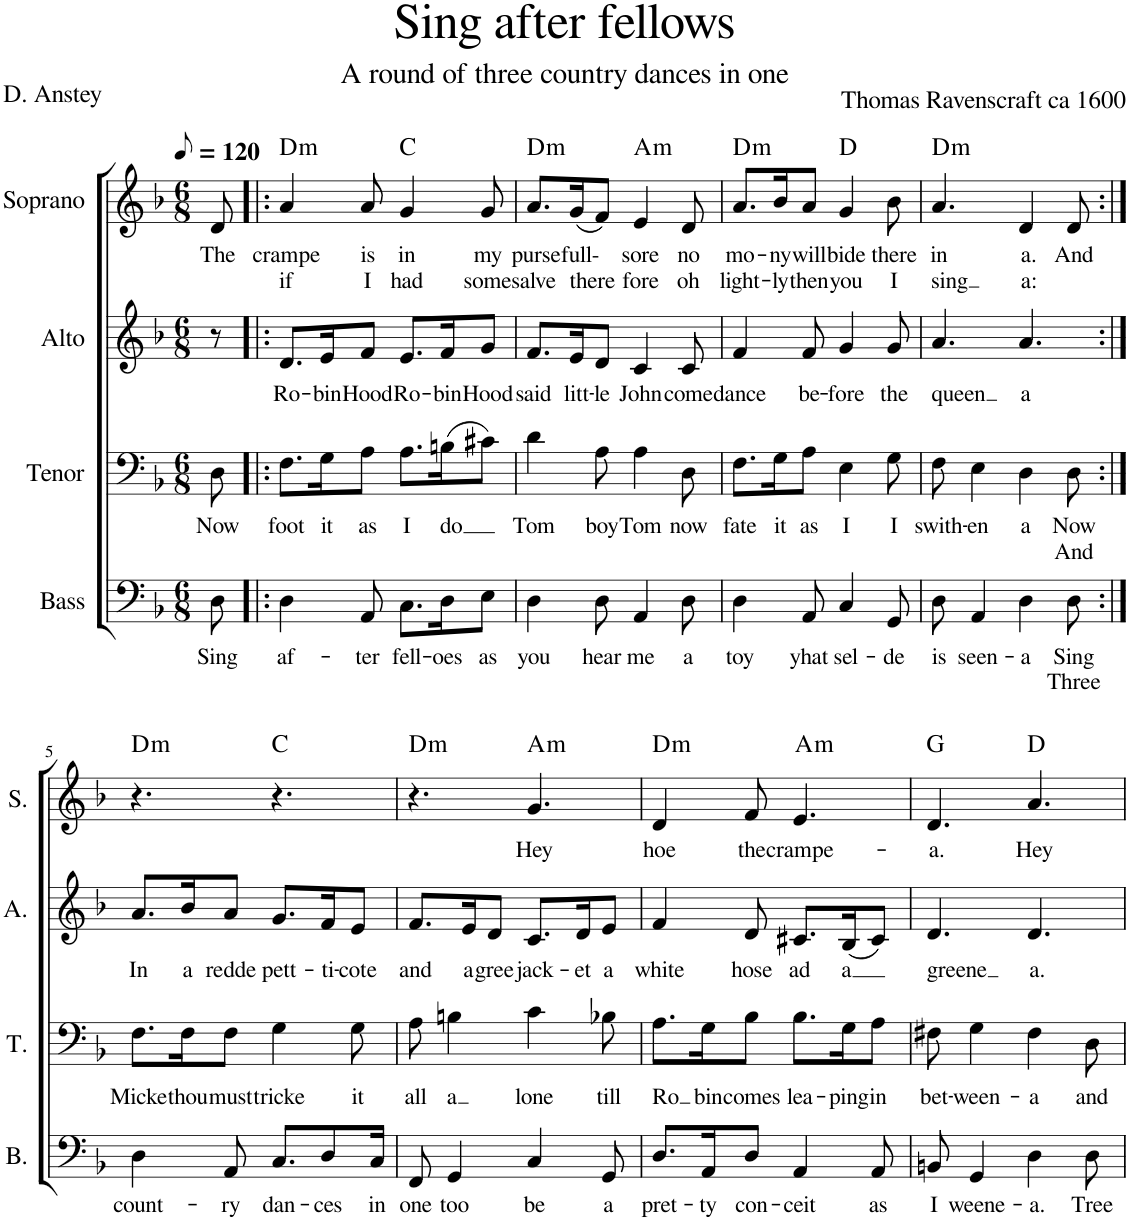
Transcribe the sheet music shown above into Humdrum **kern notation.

**kern	**text	**text	**kern	**text	**text	**kern	**text	**kern	**text	**text	**harte
*part4	*part4	*part4	*part3	*part3	*part3	*part2	*part2	*part1	*part1	*part1	*part1
*staff4	*staff4	*staff4	*staff3	*staff3	*staff3	*staff2	*staff2	*staff1	*staff1	*staff1	*
*I"Bass	*	*	*I"Tenor	*	*	*I"Alto	*	*I"Soprano	*	*	*
*I'B.	*	*	*I'T.	*	*	*I'A.	*	*I'S.	*	*	*
*clefF4	*	*	*clefF4	*	*	*clefG2	*	*clefG2	*	*	*
*k[b-]	*	*	*k[b-]	*	*	*k[b-]	*	*k[b-]	*	*	*
*M6/8	*	*	*M6/8	*	*	*M6/8	*	*M6/8	*	*	*
*MM60	*	*	*MM60	*	*	*MM60	*	*MM60	*	*	*
=	=	=	=	=	=	=	=	=	=	=	=
!	!LO:LY:b	!	!	!LO:LY:b	!	!	!	!	!LO:LY:b	!	!
8D\	Sing	.	8D\	Now	.	8r	.	8d/	The	.	.
=1!|:	=1!|:	=1!|:	=1!|:	=1!|:	=1!|:	=1!|:	=1!|:	=1!|:	=1!|:	=1!|:	=1!|:
!	!LO:LY:b	!	!	!LO:LY:b	!	!	!LO:LY:b	!	!LO:LY:b	!LO:LY:b	!LO:H:kt=m
4D\	af-	.	8.F\L	foot	.	8.d/L	Ro-	4a/	crampe	if	D:min
!	!	!	!	!LO:LY:b	!	!	!LO:LY:b	!	!	!	!
.	.	.	16G\K	it	.	16e/K	-bin	.	.	.	.
!	!LO:LY:b	!	!	!LO:LY:b	!	!	!LO:LY:b	!	!LO:LY:b	!LO:LY:b	!
8AA/	-ter	.	8A\J	as	.	8f/J	Hood	8a/	is	I	.
!	!LO:LY:b	!	!	!LO:LY:b	!	!	!LO:LY:b	!	!LO:LY:b	!LO:LY:b	!
8.C\L	fell-	.	8.A\L	I	.	8.e/L	Ro-	4g/	in	had	C:maj
!	!LO:LY:b	!	!	!LO:LY:b	!	!	!LO:LY:b	!	!	!	!
16D\K	-oes	.	(16Bn\K	do	.	16f/K	-bin	.	.	.	.
!	!LO:LY:b	!	!	!	!	!	!LO:LY:b	!	!LO:LY:b	!LO:LY:b	!
8E\J	as	.	8c#X\J)	.	.	8g/J	Hood	8g/	my	some	.
=2	=2	=2	=2	=2	=2	=2	=2	=2	=2	=2	=2
!	!LO:LY:b	!	!	!LO:LY:b	!	!	!LO:LY:b	!	!LO:LY:b	!LO:LY:b	!LO:H:kt=m
4D\	you	.	4d\	Tom	.	8.f/L	said	8.a/L	purse	salve	D:min
!	!	!	!	!	!	!	!LO:LY:b	!	!LO:LY:b	!LO:LY:b	!
.	.	.	.	.	.	16e/K	litt-	(16g/K	full-	there	.
!	!LO:LY:b	!	!	!LO:LY:b	!	!	!LO:LY:b	!	!	!	!
8D\	hear	.	8A\	boy	.	8d/J	-le	8f/J)	.	.	.
!	!LO:LY:b	!	!	!LO:LY:b	!	!	!LO:LY:b	!	!LO:LY:b	!LO:LY:b	!LO:H:kt=m
4AA/	me	.	4A\	Tom	.	4c/	John	4e/	sore	fore	A:min
!	!LO:LY:b	!	!	!LO:LY:b	!	!	!LO:LY:b	!	!LO:LY:b	!LO:LY:b	!
8D\	a	.	8D\	now	.	8c/	come	8d/	no	oh	.
=3	=3	=3	=3	=3	=3	=3	=3	=3	=3	=3	=3
!	!LO:LY:b	!	!	!LO:LY:b	!	!	!LO:LY:b	!	!LO:LY:b	!LO:LY:b	!LO:H:kt=m
4D\	toy	.	8.F\L	fate	.	4f/	dance	8.a/L	mo-	light-	D:min
!	!	!	!	!LO:LY:b	!	!	!	!	!LO:LY:b	!LO:LY:b	!
.	.	.	16G\K	it	.	.	.	16b-/K	-ny	-ly	.
!	!LO:LY:b	!	!	!LO:LY:b	!	!	!LO:LY:b	!	!LO:LY:b	!LO:LY:b	!
8AA/	yhat	.	8A\J	as	.	8f/	be-	8a/J	will	then	.
!	!LO:LY:b	!	!	!LO:LY:b	!	!	!LO:LY:b	!	!LO:LY:b	!LO:LY:b	!
4C/	sel-	.	4E\	I	.	4g/	-fore	4g/	bide	you	D:maj
!	!LO:LY:b	!	!	!LO:LY:b	!	!	!LO:LY:b	!	!LO:LY:b	!LO:LY:b	!
8GG/	-de	.	8G\	I	.	8g/	the	8b-\	there	I	.
=4	=4	=4	=4	=4	=4	=4	=4	=4	=4	=4	=4
!	!LO:LY:b	!	!	!LO:LY:b	!	!	!LO:LY:b	!	!LO:LY:b	!LO:LY:b	!LO:H:kt=m
8D\	is	.	8F\	swith-	.	4.a/	queen	4.a/	in	sing	D:min
!	!LO:LY:b	!	!	!LO:LY:b	!	!	!	!	!	!	!
4AA/	seen-	.	4E\	-en	.	.	.	.	.	.	.
!	!LO:LY:b	!	!	!LO:LY:b	!	!	!LO:LY:b	!	!LO:LY:b	!LO:LY:b	!
4D\	-a	.	4D\	a	.	4.a/	a	4d/	a.	a:	.
!	!LO:LY:b	!LO:LY:b	!	!LO:LY:b	!LO:LY:b	!	!	!	!LO:LY:b	!	!
8D\	Sing	Three	8D\	Now	And	.	.	8d/	And	.	.
!!LO:LB:g=z
=5:|!	=5:|!	=5:|!	=5:|!	=5:|!	=5:|!	=5:|!	=5:|!	=5:|!	=5:|!	=5:|!	=5:|!
!	!LO:LY:b	!	!	!LO:LY:b	!	!	!LO:LY:b	!	!	!	!LO:H:kt=m
4D\	count-	.	8.F\L	Micke	.	8.a/L	In	4.r	.	.	D:min
!	!	!	!	!LO:LY:b	!	!	!LO:LY:b	!	!	!	!
.	.	.	16F\K	thou	.	16b-/K	a	.	.	.	.
!	!LO:LY:b	!	!	!LO:LY:b	!	!	!LO:LY:b	!	!	!	!
8AA/	-ry	.	8F\J	must	.	8a/J	redde	.	.	.	.
!	!LO:LY:b	!	!	!LO:LY:b	!	!	!LO:LY:b	!	!	!	!
8.C/L	dan-	.	4G\	tricke	.	8.g/L	pett-	4.r	.	.	C:maj
!	!LO:LY:b	!	!	!	!	!	!LO:LY:b	!	!	!	!
8D/	-ces	.	.	.	.	16f/K	-ti-	.	.	.	.
!	!	!	!	!LO:LY:b	!	!	!LO:LY:b	!	!	!	!
.	.	.	8G\	it	.	8e/J	-cote	.	.	.	.
!	!LO:LY:b	!	!	!	!	!	!	!	!	!	!
16C/Jk	in	.	.	.	.	.	.	.	.	.	.
=6	=6	=6	=6	=6	=6	=6	=6	=6	=6	=6	=6
!	!LO:LY:b	!	!	!LO:LY:b	!	!	!LO:LY:b	!	!	!	!LO:H:kt=m
8FF/	one	.	8A\	all	.	8.f/L	and	4.r	.	.	D:min
!	!LO:LY:b	!	!	!LO:LY:b	!	!	!	!	!	!	!
4GG/	too	.	4Bn\	a	.	.	.	.	.	.	.
!	!	!	!	!	!	!	!LO:LY:b	!	!	!	!
.	.	.	.	.	.	16e/K	a	.	.	.	.
!	!	!	!	!	!	!	!LO:LY:b	!	!	!	!
.	.	.	.	.	.	8d/J	gree	.	.	.	.
!	!LO:LY:b	!	!	!LO:LY:b	!	!	!LO:LY:b	!	!LO:LY:b	!	!LO:H:kt=m
4C/	be	.	4c\	lone	.	8.c/L	jack-	4.g/	Hey	.	A:min
!	!	!	!	!	!	!	!LO:LY:b	!	!	!	!
.	.	.	.	.	.	16d/K	-et	.	.	.	.
!	!LO:LY:b	!	!	!LO:LY:b	!	!	!LO:LY:b	!	!	!	!
8GG/	a	.	8B-X\	till	.	8e/J	a	.	.	.	.
=7	=7	=7	=7	=7	=7	=7	=7	=7	=7	=7	=7
!	!LO:LY:b	!	!	!LO:LY:b	!	!	!LO:LY:b	!	!LO:LY:b	!	!LO:H:kt=m
8.D/L	pret-	.	8.A\L	Ro	.	4f/	white	4d/	hoe	.	D:min
!	!LO:LY:b	!	!	!LO:LY:b	!	!	!	!	!	!	!
16AA/K	-ty	.	16G\K	bin	.	.	.	.	.	.	.
!	!LO:LY:b	!	!	!LO:LY:b	!	!	!LO:LY:b	!	!LO:LY:b	!	!
8D/J	con-	.	8B-\J	comes	.	8d/	hose	8f/	the	.	.
!	!LO:LY:b	!	!	!LO:LY:b	!	!	!LO:LY:b	!	!LO:LY:b	!	!LO:H:kt=m
4AA/	-ceit	.	8.B-\L	lea-	.	8.c#X/L	ad	4.e/	crampe-	.	A:min
!	!	!	!	!LO:LY:b	!	!	!LO:LY:b	!	!	!	!
.	.	.	16G\K	-ping	.	(16B-/K	a	.	.	.	.
!	!LO:LY:b	!	!	!LO:LY:b	!	!	!	!	!	!	!
8AA/	as	.	8A\J	in	.	8c#/J)	.	.	.	.	.
=8	=8	=8	=8	=8	=8	=8	=8	=8	=8	=8	=8
!	!LO:LY:b	!	!	!LO:LY:b	!	!	!LO:LY:b	!	!LO:LY:b	!	!
8BBn/	I	.	8F#X\	bet-	.	4.d/	greene	4.d/	-a.	.	G:maj
!	!LO:LY:b	!	!	!LO:LY:b	!	!	!	!	!	!	!
4GG/	weene-	.	4G\	-ween-	.	.	.	.	.	.	.
!	!LO:LY:b	!	!	!LO:LY:b	!	!	!LO:LY:b	!	!LO:LY:b	!	!
4D\	-a.	.	4F#\	-a	.	4.d/	a.	4.a/	Hey	.	D:maj
!	!LO:LY:b	!	!	!LO:LY:b	!	!	!	!	!	!	!
8D\	Tree	.	8D\	and	.	.	.	.	.	.	.
=	=	=	=	=	=	=	=	=	=	=	=
*-	*-	*-	*-	*-	*-	*-	*-	*-	*-	*-	*-
